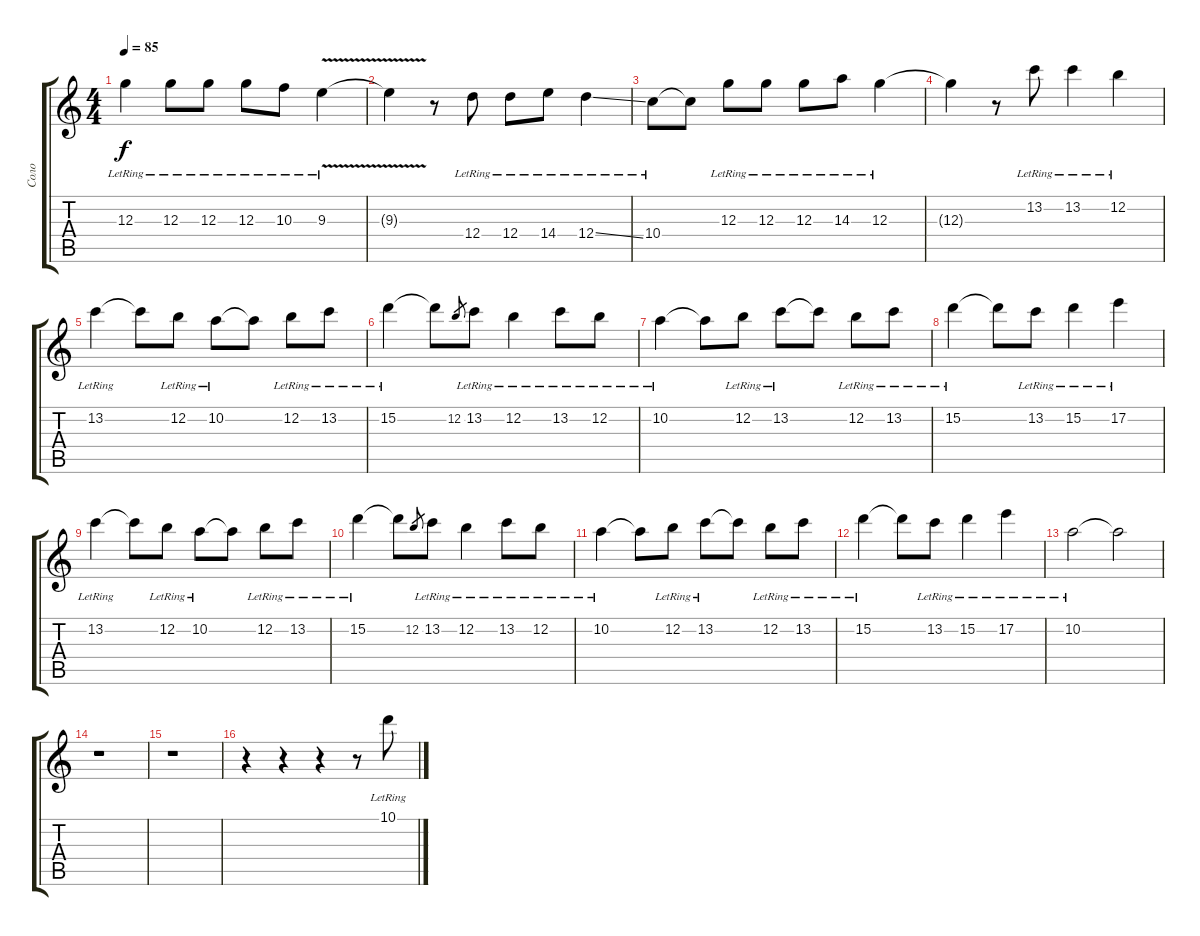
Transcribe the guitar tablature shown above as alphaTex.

\track ("Соло" "Соло") {instrument electricguitarclean}
\staff {score tabs}
\tuning (E4 B3 G3 D3 A2 E2) {hide}
\ts (4 4)
\tempo 85
\clef g2
\ks c
12.3{lr}.4{dy f} 12.3{lr}.8 12.3{lr}.8 12.3{lr}.8 10.3{lr}.8 9.3{v lr}.4 |
9.3{t}.4 r.8 12.4{lr}.8 12.4{lr}.8 14.4{lr}.8 12.4{ss lr}.4 |
10.4{lr}.8 10.4{t}.8 12.3{lr}.8 12.3{lr}.8 12.3{lr}.8 14.3{lr}.8 12.3{lr}.4 |
12.3{t}.4 r.8 13.2{lr}.8 13.2{lr}.4 12.2{lr}.4 |
13.2{lr}.4 13.2{t}.8 12.2{lr}.8 10.2{lr}.8 10.2{t}.8 12.2{lr}.8 13.2{lr}.8 |
15.2{lr}.4 15.2{t}.8 12.2.8{gr} 13.2{lr}.8 12.2{lr}.4 13.2{lr}.8 12.2{lr}.8 |
10.2{lr}.4 10.2{t}.8 12.2{lr}.8 13.2{lr}.8 13.2{t}.8 12.2{lr}.8 13.2{lr}.8 |
15.2{lr}.4 15.2{t}.8 13.2{lr}.8 15.2{lr}.4 17.2{lr}.4 |
13.2{lr}.4 13.2{t}.8 12.2{lr}.8 10.2{lr}.8 10.2{t}.8 12.2{lr}.8 13.2{lr}.8 |
15.2{lr}.4 15.2{t}.8 12.2.8{gr} 13.2{lr}.8 12.2{lr}.4 13.2{lr}.8 12.2{lr}.8 |
10.2{lr}.4 10.2{t}.8 12.2{lr}.8 13.2{lr}.8 13.2{t}.8 12.2{lr}.8 13.2{lr}.8 |
15.2{lr}.4 15.2{t}.8 13.2{lr}.8 15.2{lr}.4 17.2{lr}.4 |
10.2{lr}.2 10.2{t}.2 |
r.1 |
r.1 |
r.4 r.4 r.4 r.8 10.1{lr}.8
